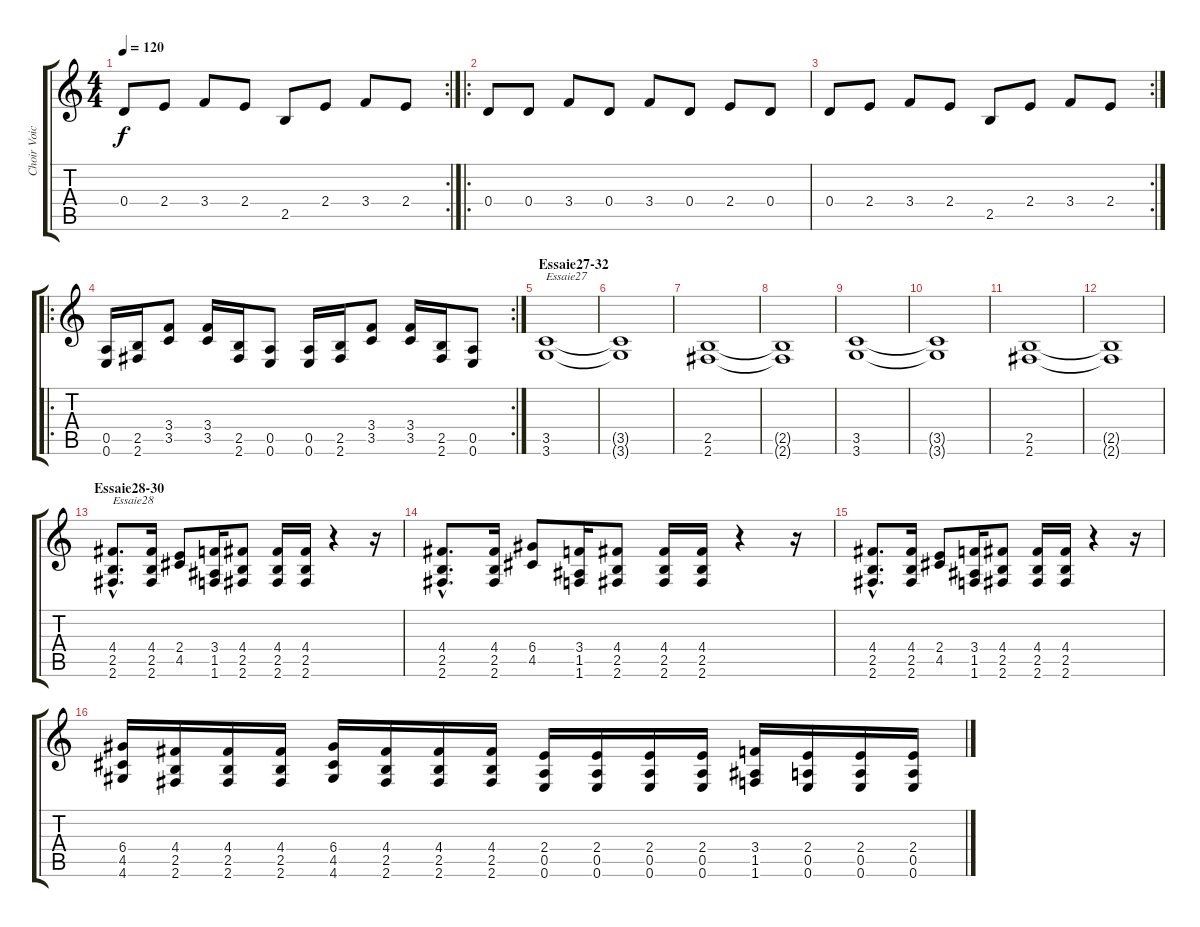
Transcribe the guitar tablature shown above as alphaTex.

\track ("Choir Voice and Dist" "Choir Voic") {instrument distortionguitar}
\staff {score tabs}
\tuning (E4 B3 G3 D3 A2 E2) {hide}
\rc 2
\ts (4 4)
\tempo 120
\clef g2
\ks c
0.4.8{dy f} 2.4.8 3.4.8 2.4.8 2.5.8 2.4.8 3.4.8 2.4.8 |
\ro
0.4.8 0.4.8 3.4.8 0.4.8 3.4.8 0.4.8 2.4.8 0.4.8 |
\rc 2
0.4.8 2.4.8 3.4.8 2.4.8 2.5.8 2.4.8 3.4.8 2.4.8 |
\ro
\rc 2
(0.5 0.6).16 (2.5 2.6).16 (3.4 3.5).8 (3.4 3.5).16 (2.5 2.6).16 (0.5 0.6).8 (0.5 0.6).16 (2.5 2.6).16 (3.4 3.5).8 (3.4 3.5).16 (2.5 2.6).16 (0.5 0.6).8 |
\section ("" "Essaie27-32")
(3.5 3.6).1{txt "Essaie27"} |
(3.5{t} 3.6{t}).1 |
(2.5 2.6).1 |
(2.5{t} 2.6{t}).1 |
(3.5 3.6).1 |
(3.5{t} 3.6{t}).1 |
(2.5 2.6).1 |
(2.5{t} 2.6{t}).1 |
\section ("" "Essaie28-30")
(4.4{hac} 2.5{hac} 2.6{hac}).8{d txt "Essaie28"} (4.4 2.5 2.6).16 (2.4 4.5).8 (3.4 1.5 1.6).16 (4.4 2.5 2.6).8 (4.4 2.5 2.6).16 (4.4 2.5 2.6).16 r.4 r.16 |
(4.4{hac} 2.5{hac} 2.6{hac}).8{d} (4.4 2.5 2.6).16 (6.4 4.5).8 (3.4 1.5 1.6).16 (4.4 2.5 2.6).8 (4.4 2.5 2.6).16 (4.4 2.5 2.6).16 r.4 r.16 |
(4.4{hac} 2.5{hac} 2.6{hac}).8{d} (4.4 2.5 2.6).16 (2.4 4.5).8 (3.4 1.5 1.6).16 (4.4 2.5 2.6).8 (4.4 2.5 2.6).16 (4.4 2.5 2.6).16 r.4 r.16 |
(6.4 4.5 4.6).16 (4.4 2.5 2.6).16 (4.4 2.5 2.6).16 (4.4 2.5 2.6).16 (6.4 4.5 4.6).16 (4.4 2.5 2.6).16 (4.4 2.5 2.6).16 (4.4 2.5 2.6).16 (2.4 0.5 0.6).16 (2.4 0.5 0.6).16 (2.4 0.5 0.6).16 (2.4 0.5 0.6).16 (3.4 1.5 1.6).16 (2.4 0.5 0.6).16 (2.4 0.5 0.6).16 (2.4 0.5 0.6).16
